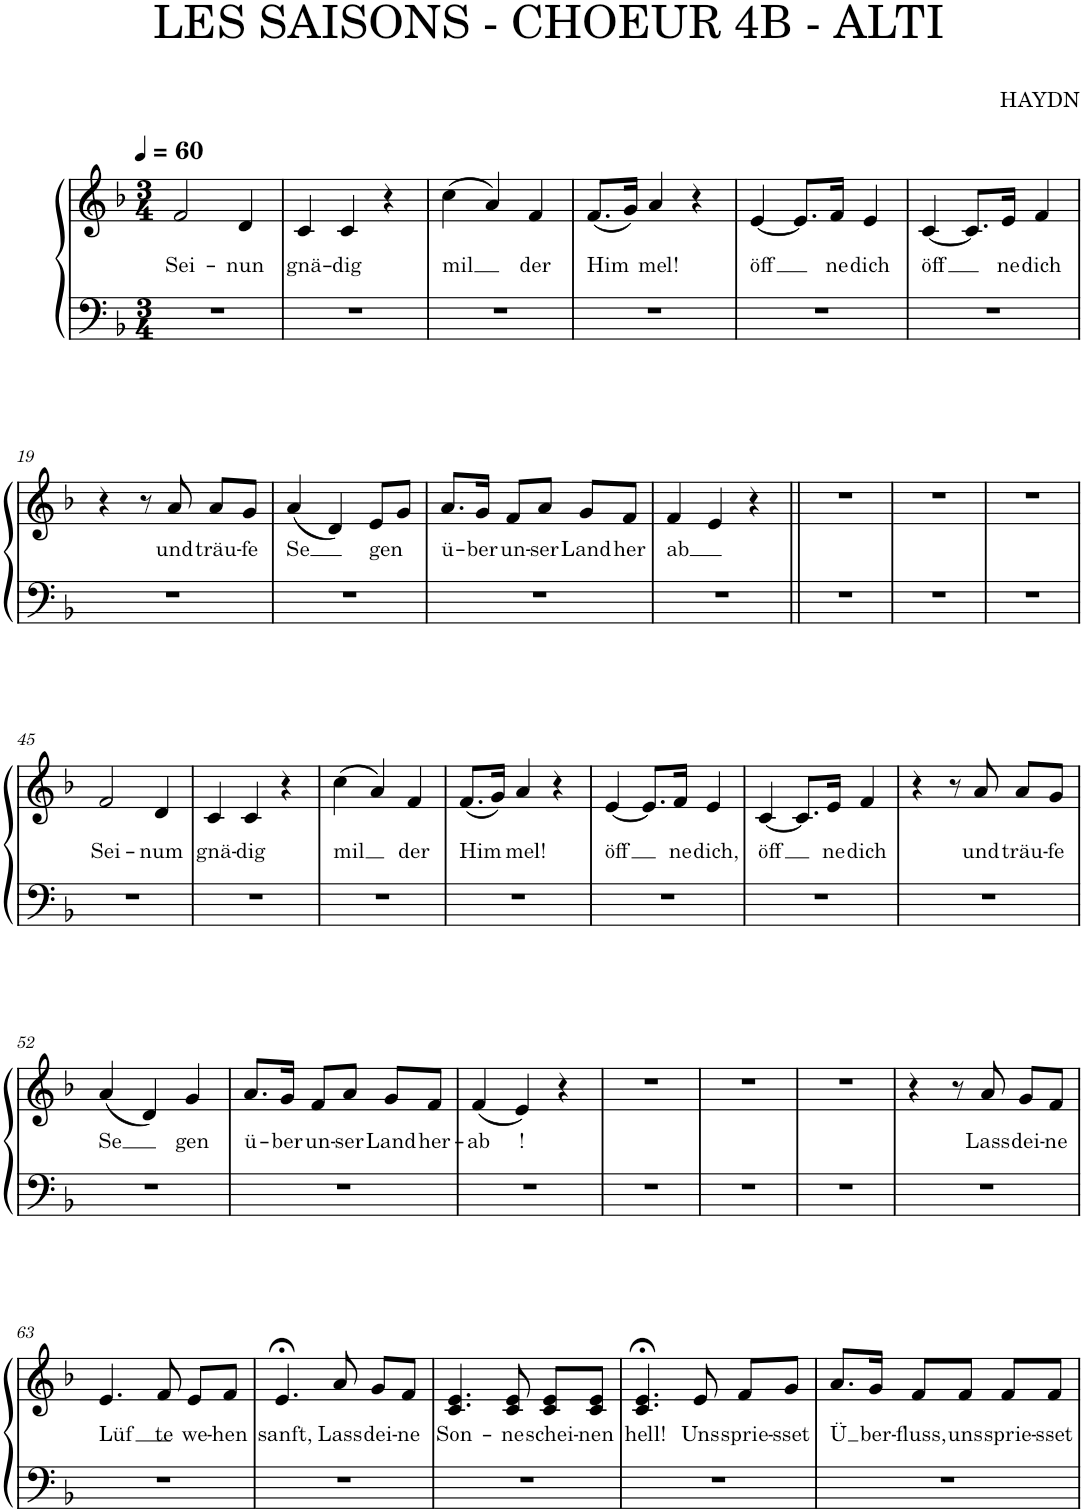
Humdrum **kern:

**kern	**kern	**text
*part1	*part1	*part1
*staff2	*staff1	*staff1
*I"Piano	*	*
*I'Pno.	*	*
*clefF4	*clefG2	*
*k[b-]	*k[b-]	*
*M3/4	*M3/4	*
*MM60	*MM60	*
=13	=13	=13
!	!	!LO:LY:b
2.r	2f/	Sei-
!	!	!LO:LY:b
.	4d/	-nun
=14	=14	=14
!	!	!LO:LY:b
2.r	4c/	gnä-
!	!	!LO:LY:b
.	4c/	-dig
.	4r	.
=15	=15	=15
!	!	!LO:LY:b
2.r	(4cc\	mil
.	4a/)	.
!	!	!LO:LY:b
.	4f/	der
=16	=16	=16
!	!	!LO:LY:b
2.r	(8.f/L	Him
.	16g/Jk)	.
!	!	!LO:LY:b
.	4a/	mel!
.	4r	.
=17	=17	=17
!	!	!LO:LY:b
2.r	[4e/	öff
.	8.e/L]	.
!	!	!LO:LY:b
.	16f/Jk	ne
!	!	!LO:LY:b
.	4e/	dich
=18	=18	=18
!	!	!LO:LY:b
2.r	[4c/	öff
.	8.c/L]	.
!	!	!LO:LY:b
.	16e/Jk	ne
!	!	!LO:LY:b
.	4f/	dich
!!LO:LB:g=z
=19	=19	=19
2.r	4r	.
.	8r	.
!	!	!LO:LY:b
.	8a/	und
!	!	!LO:LY:b
.	8a/L	träu-
!	!	!LO:LY:b
.	8g/J	-fe
=20	=20	=20
!	!	!LO:LY:b
2.r	(4a/	Se
.	4d/)	.
!	!	!LO:LY:b
.	8e/L	gen
.	8g/J	.
=21	=21	=21
!	!	!LO:LY:b
2.r	8.a/L	ü-
!	!	!LO:LY:b
.	16g/Jk	-ber
!	!	!LO:LY:b
.	8f/L	un-
!	!	!LO:LY:b
.	8a/J	-ser
!	!	!LO:LY:b
.	8g/L	Land
!	!	!LO:LY:b
.	8f/J	her
=22	=22	=22
!	!	!LO:LY:b
2.r	4f/	ab
.	4e/	.
.	4r	.
=42||	=42||	=42||
2.r	2.r	.
=43	=43	=43
2.r	2.r	.
=44	=44	=44
2.r	2.r	.
!!LO:LB:g=z
=45	=45	=45
!	!	!LO:LY:b
2.r	2f/	Sei-
!	!	!LO:LY:b
.	4d/	-num
=46	=46	=46
!	!	!LO:LY:b
2.r	4c/	gnä-
!	!	!LO:LY:b
.	4c/	-dig
.	4r	.
=47	=47	=47
!	!	!LO:LY:b
2.r	(4cc\	mil
.	4a/)	.
!	!	!LO:LY:b
.	4f/	der
=48	=48	=48
!	!	!LO:LY:b
2.r	(8.f/L	Him
.	16g/Jk)	.
!	!	!LO:LY:b
.	4a/	mel!
.	4r	.
=49	=49	=49
!	!	!LO:LY:b
2.r	[4e/	öff
.	8.e/L]	.
!	!	!LO:LY:b
.	16f/Jk	ne
!	!	!LO:LY:b
.	4e/	dich,
=50	=50	=50
!	!	!LO:LY:b
2.r	[4c/	öff
.	8.c/L]	.
!	!	!LO:LY:b
.	16e/Jk	ne
!	!	!LO:LY:b
.	4f/	dich
=51	=51	=51
2.r	4r	.
.	8r	.
!	!	!LO:LY:b
.	8a/	und
!	!	!LO:LY:b
.	8a/L	träu-
!	!	!LO:LY:b
.	8g/J	-fe
!!LO:LB:g=z
=52	=52	=52
!	!	!LO:LY:b
2.r	(4a/	Se
.	4d/)	.
!	!	!LO:LY:b
.	4g/	gen
=53	=53	=53
!	!	!LO:LY:b
2.r	8.a/L	ü-
!	!	!LO:LY:b
.	16g/Jk	-ber
!	!	!LO:LY:b
.	8f/L	un-
!	!	!LO:LY:b
.	8a/J	-ser
!	!	!LO:LY:b
.	8g/L	Land
!	!	!LO:LY:b
.	8f/J	her-
=54	=54	=54
!	!	!LO:LY:b
2.r	(4f/	-ab
!	!	!LO:LY:b
.	4e/)	\!
.	4r	.
=56	=56	=56
2.r	2.r	.
=57	=57	=57
2.r	2.r	.
=58	=58	=58
2.r	2.r	.
=62	=62	=62
2.r	4r	.
.	8r	.
!	!	!LO:LY:b
.	8a/	Lass
!	!	!LO:LY:b
.	8g/L	dei-
!	!	!LO:LY:b
.	8f/J	-ne
!!LO:LB:g=z
=63	=63	=63
!	!	!LO:LY:b
2.r	4.e/	Lüf
!	!	!LO:LY:b
.	8f/	te
!	!	!LO:LY:b
.	8e/L	we-
!	!	!LO:LY:b
.	8f/J	-hen
=64	=64	=64
!	!	!LO:LY:b
2.r	4.e;</	sanft,
!	!	!LO:LY:b
.	8a/	Lass
!	!	!LO:LY:b
.	8g/L	dei-
!	!	!LO:LY:b
.	8f/J	-ne
=65	=65	=65
!	!	!LO:LY:b
2.r	4.c/ 4.e/	Son-
!	!	!LO:LY:b
.	8c/ 8e/	-ne
!	!	!LO:LY:b
.	8c/ 8e/L	schei-
!	!	!LO:LY:b
.	8c/ 8e/J	-nen
=66	=66	=66
!	!	!LO:LY:b
2.r	4.c/;< 4.e/;<	hell!
!	!	!LO:LY:b
.	8e/	Uns
!	!	!LO:LY:b
.	8f/L	sprie-
!	!	!LO:LY:b
.	8g/J	-sset
=67	=67	=67
!	!	!LO:LY:b
2.r	8.a/L	Ü
!	!	!LO:LY:b
.	16g/Jk	ber-
!	!	!LO:LY:b
.	8f/L	-fluss,
!	!	!LO:LY:b
.	8f/J	uns
!	!	!LO:LY:b
.	8f/L	sprie-
!	!	!LO:LY:b
.	8f/J	-sset
=	=	=
*-	*-	*-
